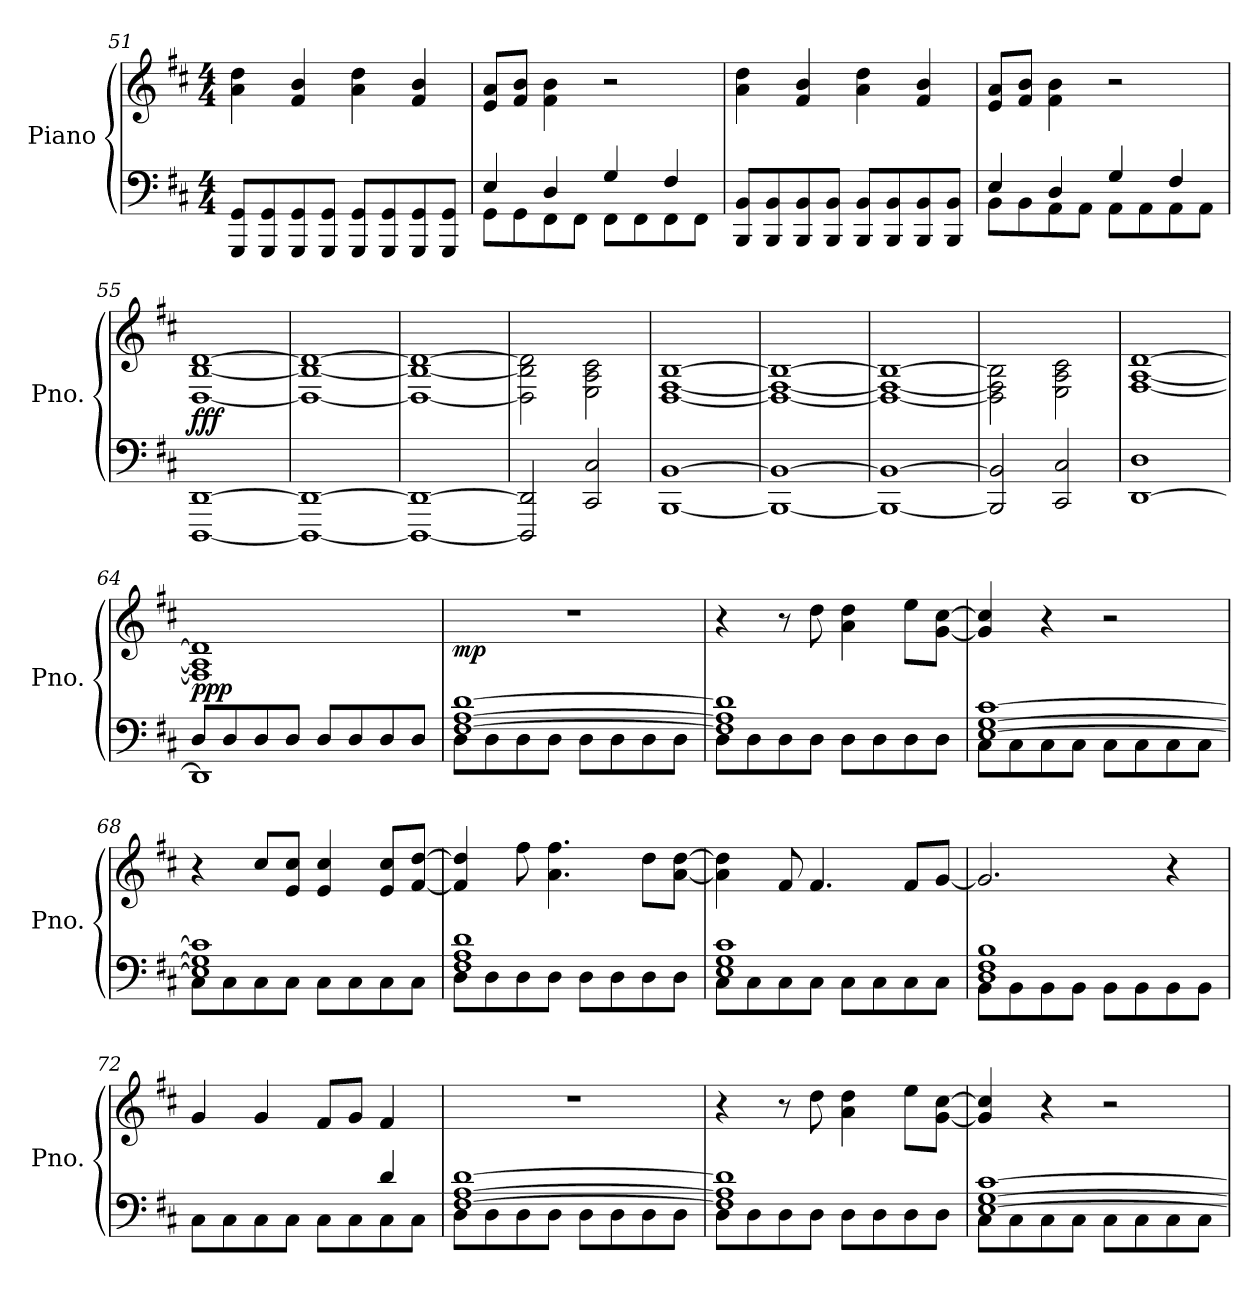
**kern	**kern	**dynam
*part1	*part1	*part1
*staff2	*staff1	*staff1/2
*I"Piano	*	*
*I'Pno.	*	*
*clefF4	*clefG2	*
*k[f#c#]	*k[f#c#]	*
*M4/4	*M4/4	*
=51	=51	=51
8GGG/ 8GG/L	4a\ 4dd\	.
8GGG/ 8GG/	.	.
8GGG/ 8GG/	4f#/ 4b/	.
8GGG/ 8GG/J	.	.
8GGG/ 8GG/L	4a\ 4dd\	.
8GGG/ 8GG/	.	.
8GGG/ 8GG/	4f#/ 4b/	.
8GGG/ 8GG/J	.	.
=52	=52	=52
*^	*	*
4E/	8GG\L	8e/ 8a/L	.
.	8GG\	8f#/ 8b/J	.
4D/	8FF#\	4f#\ 4b\	.
.	8FF#\J	.	.
4G/	8FF#\L	2r	.
.	8FF#\	.	.
4F#/	8FF#\	.	.
.	8FF#\J	.	.
*v	*v	*	*
!!LO:PB:g=z
=53	=53	=53
8BBB/ 8BB/L	4a\ 4dd\	.
8BBB/ 8BB/	.	.
8BBB/ 8BB/	4f#/ 4b/	.
8BBB/ 8BB/J	.	.
8BBB/ 8BB/L	4a\ 4dd\	.
8BBB/ 8BB/	.	.
8BBB/ 8BB/	4f#/ 4b/	.
8BBB/ 8BB/J	.	.
=54	=54	=54
*^	*	*
4E/	8BB\L	8e/ 8a/L	.
.	8BB\	8f#/ 8b/J	.
4D/	8AA\	4f#\ 4b\	.
.	8AA\J	.	.
4G/	8AA\L	2r	.
.	8AA\	.	.
4F#/	8AA\	.	.
.	8AA\J	.	.
=55	=55	=55	=55
!	!	!	!LO:DY:b
*v	*v	*	*
[1DDD [1DD	[1D [1B [1d	fff
=56	=56	=56
1DDD_ 1DD_	1D_ 1B_ 1d_	.
=57	=57	=57
1DDD_ 1DD_	1D_ 1B_ 1d_	.
=58	=58	=58
2DDD/] 2DD/]	2D\] 2B\] 2d\]	.
2CC#/ 2C#/	2E\ 2A\ 2c#\	.
=59	=59	=59
[1BBB [1BB	[1D [1F# [1B	.
=60	=60	=60
1BBB_ 1BB_	1D_ 1F#_ 1B_	.
=61	=61	=61
1BBB_ 1BB_	1D_ 1F#_ 1B_	.
=62	=62	=62
2BBB/] 2BB/]	2D\] 2F#\] 2B\]	.
2CC#/ 2C#/	2E\ 2A\ 2c#\	.
!!LO:LB:g=z
=63	=63	=63
*^	*	*
[1DD	1D	[1F# [1A [1d	.
=64	=64	=64	=64
!	!	!	!LO:DY:a=2
1DD]	8D/L	1F#] 1A] 1d]	ppp
.	8D/	.	.
.	8D/	.	.
.	8D/J	.	.
.	8D/L	.	.
.	8D/	.	.
.	8D/	.	.
.	8D/J	.	.
=65	=65	=65	=65
!	!	!	!LO:DY:b
[1F# [1A [1d	8D\L	1r	mp
.	8D\	.	.
.	8D\	.	.
.	8D\J	.	.
.	8D\L	.	.
.	8D\	.	.
.	8D\	.	.
.	8D\J	.	.
=66	=66	=66	=66
1F#] 1A] 1d]	8D\L	4r	.
.	8D\	.	.
.	8D\	8r	.
.	8D\J	8dd\	.
.	8D\L	4a\ 4dd\	.
.	8D\	.	.
.	8D\	8ee\L	.
.	8D\J	[8g\ [8cc#\J	.
=67	=67	=67	=67
[1E [1G [1c#	8C#\L	4g/] 4cc#/]	.
.	8C#\	.	.
.	8C#\	4r	.
.	8C#\J	.	.
.	8C#\L	2r	.
.	8C#\	.	.
.	8C#\	.	.
.	8C#\J	.	.
!!LO:LB:g=z
=68	=68	=68	=68
1E] 1G] 1c#]	8C#\L	4r	.
.	8C#\	.	.
.	8C#\	8cc#/L	.
.	8C#\J	8e/ 8cc#/J	.
.	8C#\L	4e/ 4cc#/	.
.	8C#\	.	.
.	8C#\	8e/ 8cc#/L	.
.	8C#\J	[8f#/ [8dd/J	.
=69	=69	=69	=69
1F# 1A 1d	8D\L	4f#/] 4dd/]	.
.	8D\	.	.
.	8D\	8ff#\	.
.	8D\J	4.a\ 4.ff#\	.
.	8D\L	.	.
.	8D\	.	.
.	8D\	8dd\L	.
.	8D\J	[8a\ [8dd\J	.
=70	=70	=70	=70
1E 1G 1c#	8C#\L	4a\] 4dd\]	.
.	8C#\	.	.
.	8C#\	8f#/	.
.	8C#\J	4.f#/	.
.	8C#\L	.	.
.	8C#\	.	.
.	8C#\	8f#/L	.
.	8C#\J	[8g/J	.
=71	=71	=71	=71
1D 1F# 1B	8BB\L	2.g/]	.
.	8BB\	.	.
.	8BB\	.	.
.	8BB\J	.	.
.	8BB\L	.	.
.	8BB\	.	.
.	8BB\	4r	.
.	8BB\J	.	.
=72	=72	=72	=72
8C#\L	2.ryy	4g/	.
8C#\	.	.	.
8C#\	.	4g/	.
8C#\J	.	.	.
8C#\L	.	8f#/L	.
8C#\	.	8g/J	.
8C#\	4d/	4f#/	.
8C#\J	.	.	.
!!LO:LB:g=z
=73	=73	=73	=73
[1F# [1A [1d	8D\L	1r	.
.	8D\	.	.
.	8D\	.	.
.	8D\J	.	.
.	8D\L	.	.
.	8D\	.	.
.	8D\	.	.
.	8D\J	.	.
=74	=74	=74	=74
1F#] 1A] 1d]	8D\L	4r	.
.	8D\	.	.
.	8D\	8r	.
.	8D\J	8dd\	.
.	8D\L	4a\ 4dd\	.
.	8D\	.	.
.	8D\	8ee\L	.
.	8D\J	[8g\ [8cc#\J	.
=75	=75	=75	=75
[1E [1G [1c#	8C#\L	4g/] 4cc#/]	.
.	8C#\	.	.
.	8C#\	4r	.
.	8C#\J	.	.
.	8C#\L	2r	.
.	8C#\	.	.
.	8C#\	.	.
.	8C#\J	.	.
*v	*v	*	*
=	=	=
*-	*-	*-
